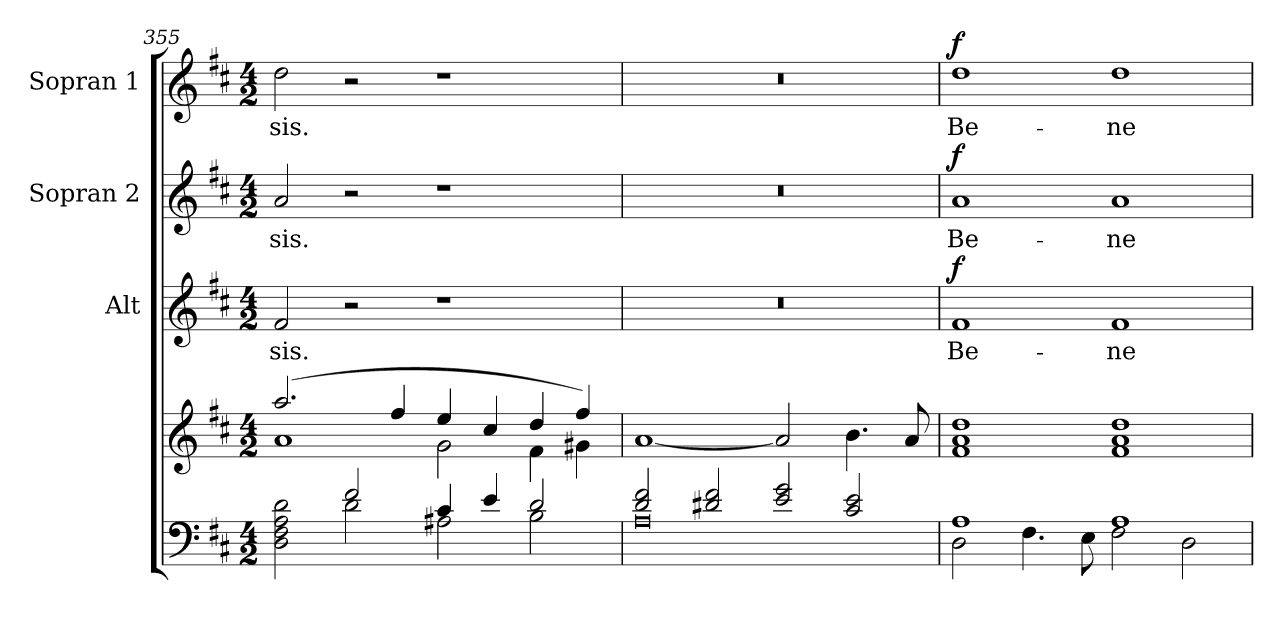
**kern	**kern	**kern	**text	**dynam	**kern	**text	**dynam	**kern	**text	**dynam
*part4	*part4	*part3	*part3	*part3	*part2	*part2	*part2	*part1	*part1	*part1
*staff5	*staff4	*staff3	*staff3	*staff3	*staff2	*staff2	*staff2	*staff1	*staff1	*staff1
*	*	*I"Alt	*	*	*I"Sopran 2	*	*	*I"Sopran 1	*	*
*	*	*I'A.	*	*	*I'S. 2	*	*	*I'S. 1	*	*
*clefF4	*clefG2	*clefG2	*	*	*clefG2	*	*	*clefG2	*	*
*k[f#c#]	*k[f#c#]	*k[f#c#]	*	*	*k[f#c#]	*	*	*k[f#c#]	*	*
*D:	*D:	*D:	*	*	*D:	*	*	*D:	*	*
*M4/2	*M4/2	*M4/2	*	*	*M4/2	*	*	*M4/2	*	*
=355	=355	=355	=355	=355	=355	=355	=355	=355	=355	=355
*^	*^	*	*	*	*	*	*	*	*	*
!	!	!	!	!	!LO:LY:b	!	!	!LO:LY:b	!	!	!LO:LY:b	!
2D\ 2F#\ 2A\ 2d\	2ryy	(2.aa/	1a	2f#/	-sis.	.	2a/	-sis.	.	2dd\	-sis.	.
2f#/	2d\	.	.	2r	.	.	2r	.	.	2r	.	.
.	.	4ff#/	.	.	.	.	.	.	.	.	.	.
4c#/	2A#X\	4ee/	2g\	1r	.	.	1r	.	.	1r	.	.
4e/	.	4cc#/	.	.	.	.	.	.	.	.	.	.
2d/	2B\	4dd/	4f#\	.	.	.	.	.	.	.	.	.
.	.	4ff#/)	4g#X\	.	.	.	.	.	.	.	.	.
*	*	*v	*v	*	*	*	*	*	*	*	*	*
!!LO:LB:g=z
=356	=356	=356	=356	=356	=356	=356	=356	=356	=356	=356	=356
2d/ 2f#/	0A	[1a	0r	.	.	0r	.	.	0r	.	.
2d#X/ 2f#/	.	.	.	.	.	.	.	.	.	.	.
2e/ 2g/	.	2a/]	.	.	.	.	.	.	.	.	.
2c#/ 2e/	.	4.b\	.	.	.	.	.	.	.	.	.
.	.	8a/	.	.	.	.	.	.	.	.	.
=357	=357	=357	=357	=357	=357	=357	=357	=357	=357	=357	=357
!	!	!	!	!LO:LY:b	!LO:DY:a	!	!LO:LY:b	!LO:DY:a	!	!LO:LY:b	!LO:DY:a
1A	2D\	1f# 1a 1dd	1f#	Be-	f	1a	Be-	f	1dd	Be-	f
.	4.F#\	.	.	.	.	.	.	.	.	.	.
.	8E\	.	.	.	.	.	.	.	.	.	.
!	!	!	!	!LO:LY:b	!	!	!LO:LY:b	!	!	!LO:LY:b	!
1A	2F#\	1f# 1a 1dd	1f#	-ne-	.	1a	-ne-	.	1dd	-ne-	.
.	2D\	.	.	.	.	.	.	.	.	.	.
*v	*v	*	*	*	*	*	*	*	*	*	*
=	=	=	=	=	=	=	=	=	=	=
*-	*-	*-	*-	*-	*-	*-	*-	*-	*-	*-
